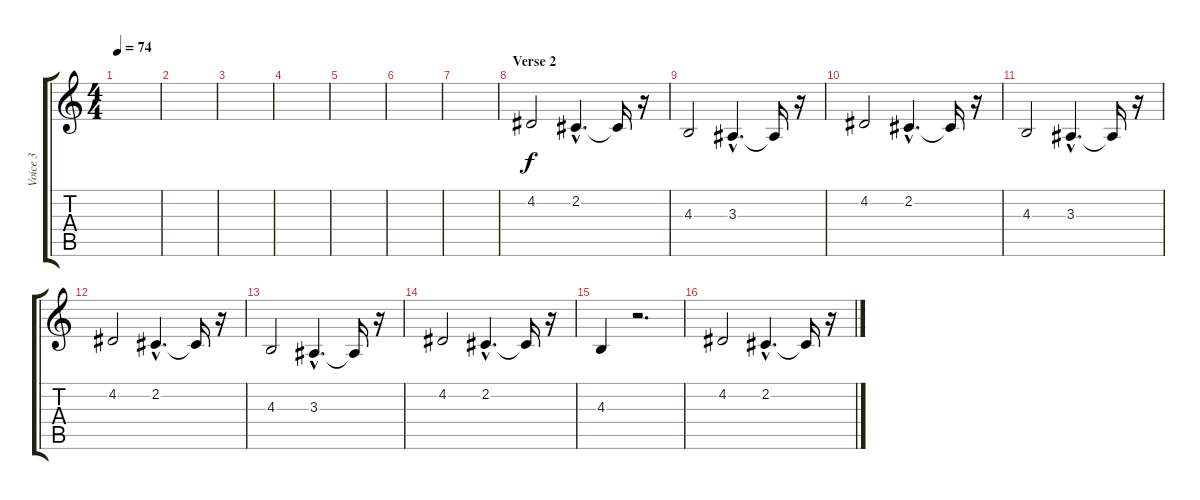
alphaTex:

\track ("Voice 3" "Voice 3") {instrument altosax}
\staff {score tabs}
\tuning (E4 B3 G3 D3 A2 E2) {hide}
\ts (4 4)
\tempo 74
\clef g2
\ks c
|
|
|
|
|
|
|
\section ("" "Verse 2")
4.2.2 2.2{hac}.4{d} 2.2{t}.16 r.16 |
4.3.2 3.3{hac}.4{d} 3.3{t}.16 r.16 |
4.2.2 2.2{hac}.4{d} 2.2{t}.16 r.16 |
4.3.2 3.3{hac}.4{d} 3.3{t}.16 r.16 |
4.2.2 2.2{hac}.4{d} 2.2{t}.16 r.16 |
4.3.2 3.3{hac}.4{d} 3.3{t}.16 r.16 |
4.2.2 2.2{hac}.4{d} 2.2{t}.16 r.16 |
4.3.4 r.2{d} |
4.2.2 2.2{hac}.4{d} 2.2{t}.16 r.16
